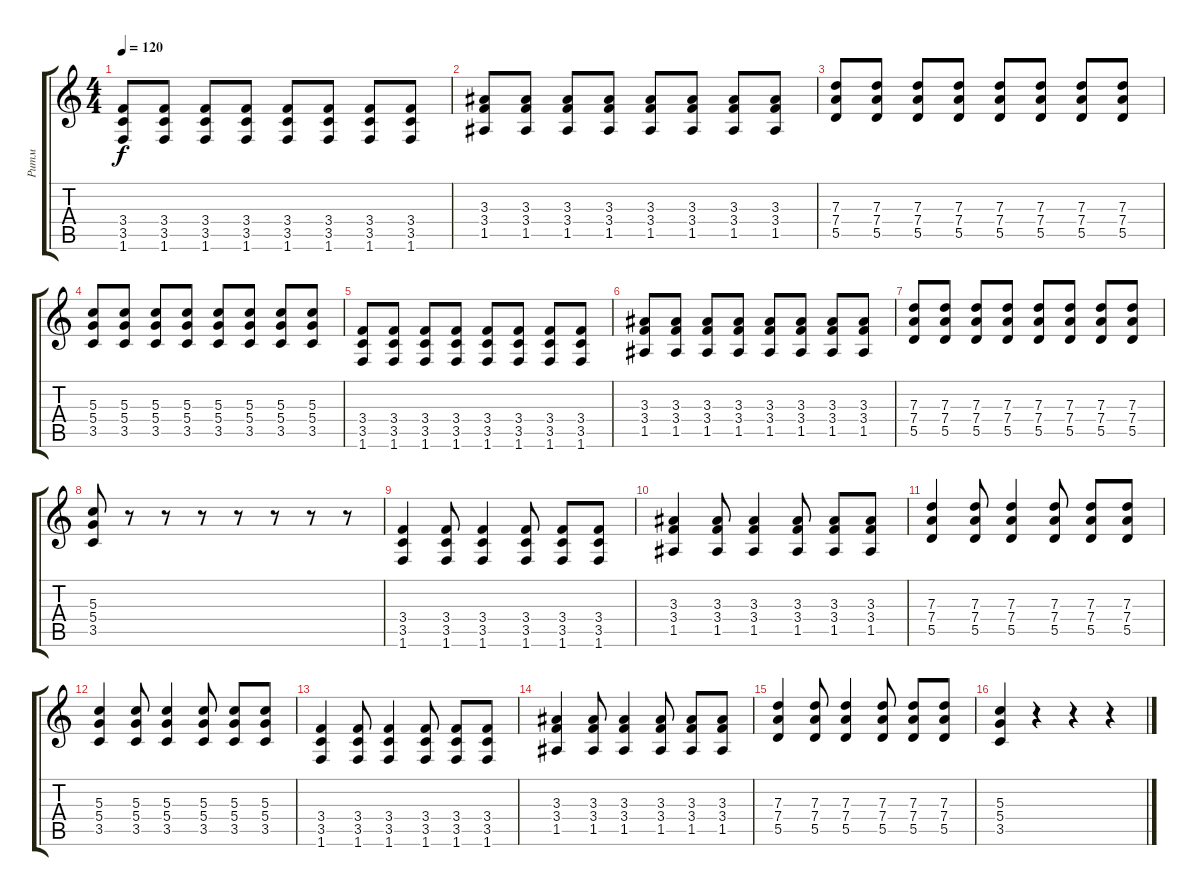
\track ("Ритм" "Ритм") {instrument overdrivenguitar}
\staff {score tabs}
\tuning (E4 B3 G3 D3 A2 E2) {hide}
\ts (4 4)
\tempo 120
\clef g2
\ks c
(3.4 3.5 1.6).8{dy f} (3.4 3.5 1.6).8 (3.4 3.5 1.6).8 (3.4 3.5 1.6).8 (3.4 3.5 1.6).8 (3.4 3.5 1.6).8 (3.4 3.5 1.6).8 (3.4 3.5 1.6).8 |
(3.3 3.4 1.5).8 (3.3 3.4 1.5).8 (3.3 3.4 1.5).8 (3.3 3.4 1.5).8 (3.3 3.4 1.5).8 (3.3 3.4 1.5).8 (3.3 3.4 1.5).8 (3.3 3.4 1.5).8 |
(7.3 7.4 5.5).8 (7.3 7.4 5.5).8 (7.3 7.4 5.5).8 (7.3 7.4 5.5).8 (7.3 7.4 5.5).8 (7.3 7.4 5.5).8 (7.3 7.4 5.5).8 (7.3 7.4 5.5).8 |
(5.3 5.4 3.5).8 (5.3 5.4 3.5).8 (5.3 5.4 3.5).8 (5.3 5.4 3.5).8 (5.3 5.4 3.5).8 (5.3 5.4 3.5).8 (5.3 5.4 3.5).8 (5.3 5.4 3.5).8 |
(3.4 3.5 1.6).8 (3.4 3.5 1.6).8 (3.4 3.5 1.6).8 (3.4 3.5 1.6).8 (3.4 3.5 1.6).8 (3.4 3.5 1.6).8 (3.4 3.5 1.6).8 (3.4 3.5 1.6).8 |
(3.3 3.4 1.5).8 (3.3 3.4 1.5).8 (3.3 3.4 1.5).8 (3.3 3.4 1.5).8 (3.3 3.4 1.5).8 (3.3 3.4 1.5).8 (3.3 3.4 1.5).8 (3.3 3.4 1.5).8 |
(7.3 7.4 5.5).8 (7.3 7.4 5.5).8 (7.3 7.4 5.5).8 (7.3 7.4 5.5).8 (7.3 7.4 5.5).8 (7.3 7.4 5.5).8 (7.3 7.4 5.5).8 (7.3 7.4 5.5).8 |
(5.3 5.4 3.5).8 r.8 r.8 r.8 r.8 r.8 r.8 r.8 |
(3.4 3.5 1.6).4 (3.4 3.5 1.6).8 (3.4 3.5 1.6).4 (3.4 3.5 1.6).8 (3.4 3.5 1.6).8 (3.4 3.5 1.6).8 |
(3.3 3.4 1.5).4 (3.3 3.4 1.5).8 (3.3 3.4 1.5).4 (3.3 3.4 1.5).8 (3.3 3.4 1.5).8 (3.3 3.4 1.5).8 |
(7.3 7.4 5.5).4 (7.3 7.4 5.5).8 (7.3 7.4 5.5).4 (7.3 7.4 5.5).8 (7.3 7.4 5.5).8 (7.3 7.4 5.5).8 |
(5.3 5.4 3.5).4 (5.3 5.4 3.5).8 (5.3 5.4 3.5).4 (5.3 5.4 3.5).8 (5.3 5.4 3.5).8 (5.3 5.4 3.5).8 |
(3.4 3.5 1.6).4 (3.4 3.5 1.6).8 (3.4 3.5 1.6).4 (3.4 3.5 1.6).8 (3.4 3.5 1.6).8 (3.4 3.5 1.6).8 |
(3.3 3.4 1.5).4 (3.3 3.4 1.5).8 (3.3 3.4 1.5).4 (3.3 3.4 1.5).8 (3.3 3.4 1.5).8 (3.3 3.4 1.5).8 |
(7.3 7.4 5.5).4 (7.3 7.4 5.5).8 (7.3 7.4 5.5).4 (7.3 7.4 5.5).8 (7.3 7.4 5.5).8 (7.3 7.4 5.5).8 |
(5.3 5.4 3.5).4 r.4 r.4 r.4
